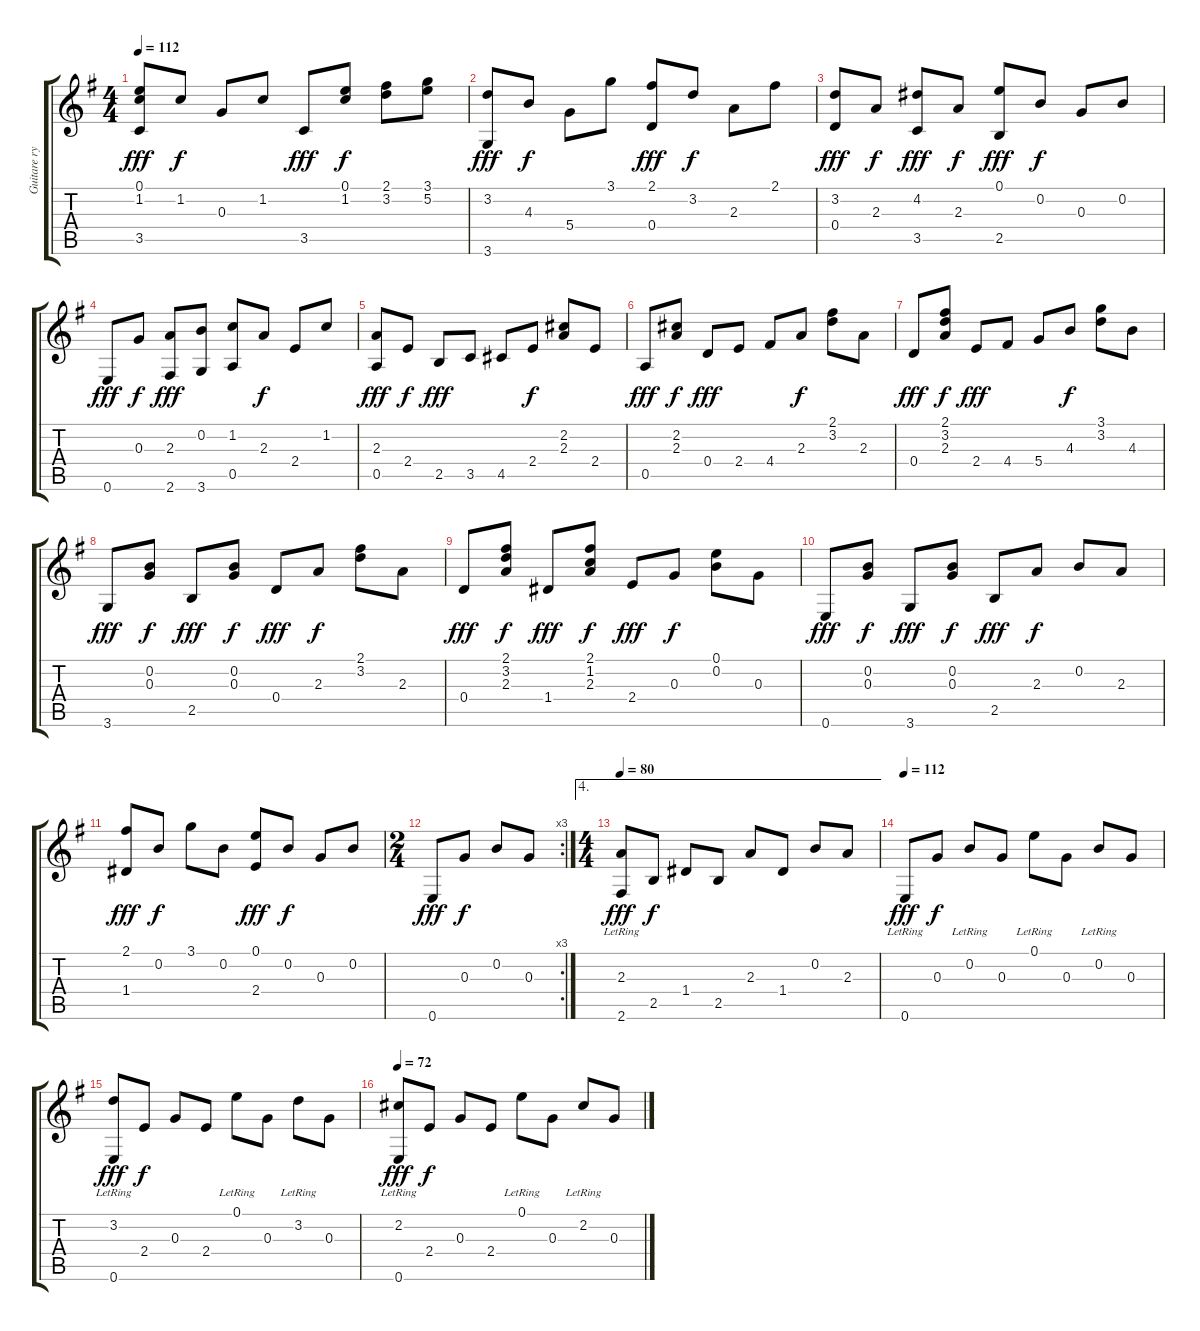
\track ("Guitare rythmique" "Guitare ry") {instrument acousticguitarsteel}
\staff {score tabs}
\tuning (E4 B3 G3 D3 A2 E2) {hide}
\ts (4 4)
\tempo 112
\clef g2
\ks eminor
(0.1 1.2 3.5).8{dy fff} 1.2.8{dy f} 0.3.8 1.2.8 3.5.8{dy fff} (0.1 1.2).8{dy f} (2.1 3.2).8 (3.1 5.2).8 |
(3.2 3.6).8{dy fff} 4.3.8{dy f} 5.4.8 3.1.8 (2.1 0.4).8{dy fff} 3.2.8{dy f} 2.3.8 2.1.8 |
(3.2 0.4).8{dy fff} 2.3.8{dy f} (4.2 3.5).8{dy fff} 2.3.8{dy f} (0.1 2.5).8{dy fff} 0.2.8{dy f} 0.3.8 0.2.8 |
0.6.8{dy fff} 0.3.8{dy f} (2.3 2.6).8{dy fff} (0.2 3.6).8 (1.2 0.5).8 2.3.8{dy f} 2.4.8 1.2.8 |
(2.3 0.5).8{dy fff} 2.4.8{dy f} 2.5.8{dy fff} 3.5.8 4.5.8 2.4.8{dy f} (2.2 2.3).8 2.4.8 |
0.5.8{dy fff} (2.2 2.3).8{dy f} 0.4.8{dy fff} 2.4.8 4.4.8 2.3.8{dy f} (2.1 3.2).8 2.3.8 |
0.4.8{dy fff} (2.1 3.2 2.3).8{dy f} 2.4.8{dy fff} 4.4.8 5.4.8 4.3.8{dy f} (3.1 3.2).8 4.3.8 |
3.6.8{dy fff} (0.2 0.3).8{dy f} 2.5.8{dy fff} (0.2 0.3).8{dy f} 0.4.8{dy fff} 2.3.8{dy f} (2.1 3.2).8 2.3.8 |
0.4.8{dy fff} (2.1 3.2 2.3).8{dy f} 1.4.8{dy fff} (2.1 1.2 2.3).8{dy f} 2.4.8{dy fff} 0.3.8{dy f} (0.1 0.2).8 0.3.8 |
0.6.8{dy fff} (0.2 0.3).8{dy f} 3.6.8{dy fff} (0.2 0.3).8{dy f} 2.5.8{dy fff} 2.3.8{dy f} 0.2.8 2.3.8 |
(2.1 1.4).8{dy fff} 0.2.8{dy f} 3.1.8 0.2.8 (0.1 2.4).8{dy fff} 0.2.8{dy f} 0.3.8 0.2.8 |
\rc 3
\ts (2 4)
0.6.8{dy fff} 0.3.8{dy f} 0.2.8 0.3.8 |
\ae 4
\ts (4 4)
\tempo 80
(2.3{lr} 2.6{lr}).8{dy fff} 2.5.8{dy f} 1.4.8 2.5.8 2.3.8 1.4.8 0.2.8 2.3.8 |
\tempo 112
0.6{lr}.8{dy fff} 0.3.8{dy f} 0.2{lr}.8 0.3.8 0.1{lr}.8 0.3.8 0.2{lr}.8 0.3.8 |
(3.2{lr} 0.6{lr}).8{dy fff} 2.4.8{dy f} 0.3.8 2.4.8 0.1{lr}.8 0.3.8 3.2{lr}.8 0.3.8 |
\tempo 72
(2.2{lr} 0.6{lr}).8{dy fff} 2.4.8{dy f} 0.3.8 2.4.8 0.1{lr}.8 0.3.8 2.2{lr}.8 0.3.8
